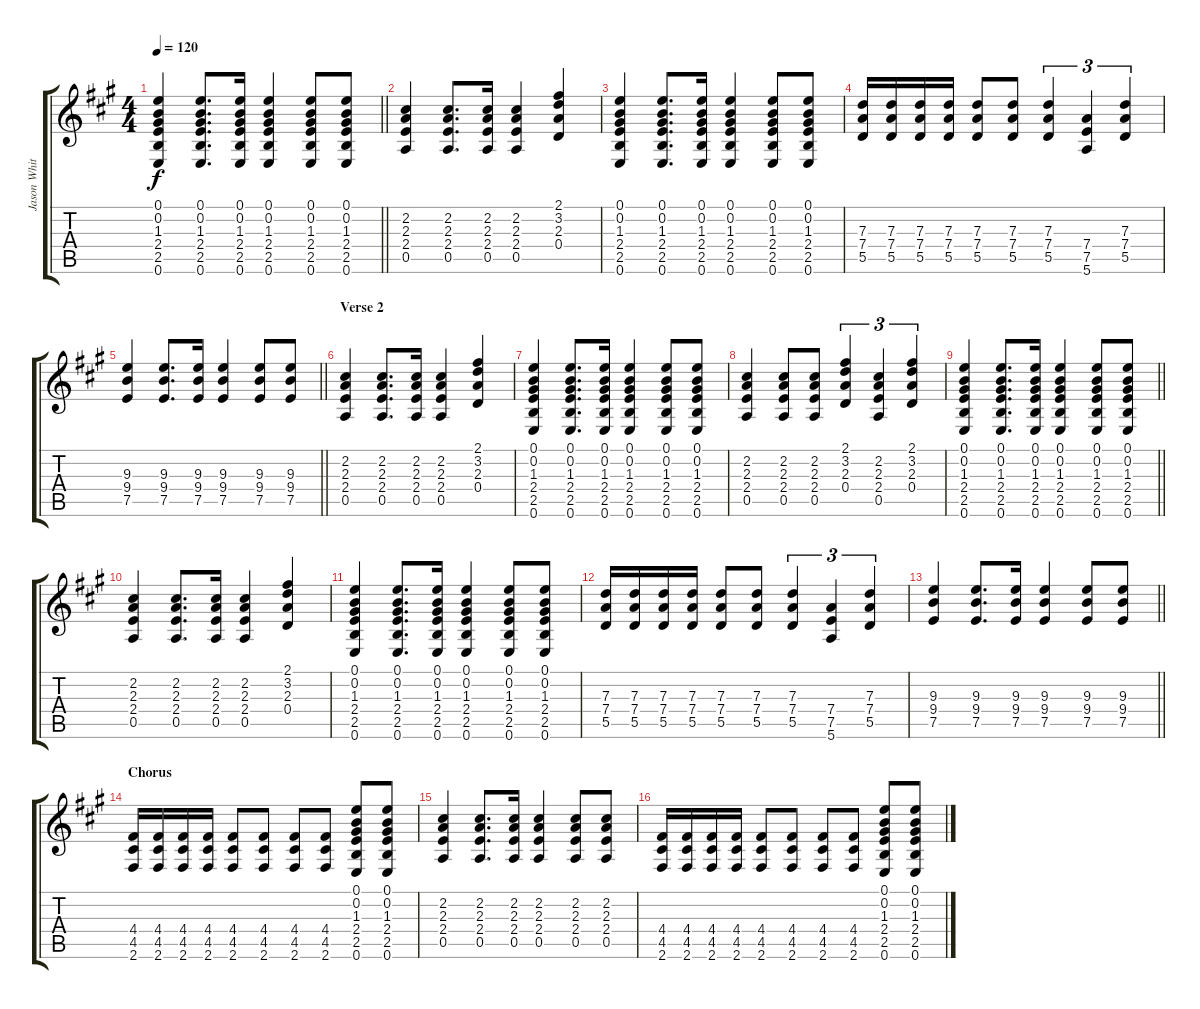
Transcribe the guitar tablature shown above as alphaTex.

\track ("Jason White (Lead Guitar)" "Jason Whit") {instrument distortionguitar}
\staff {score tabs}
\tuning (E4 B3 G3 D3 A2 E2) {hide}
\ts (4 4)
\tempo 120
\clef g2
\barLineRight lightlight
\ks a
(0.1 0.2 1.3 2.4 2.5 0.6).4{dy f} (0.1 0.2 1.3 2.4 2.5 0.6).8{d} (0.1 0.2 1.3 2.4 2.5 0.6).16 (0.1 0.2 1.3 2.4 2.5 0.6).4 (0.1 0.2 1.3 2.4 2.5 0.6).8 (0.1 0.2 1.3 2.4 2.5 0.6).8 |
(2.2 2.3 2.4 0.5).4 (2.2 2.3 2.4 0.5).8{d} (2.2 2.3 2.4 0.5).16 (2.2 2.3 2.4 0.5).4 (2.1 3.2 2.3 0.4).4 |
(0.1 0.2 1.3 2.4 2.5 0.6).4 (0.1 0.2 1.3 2.4 2.5 0.6).8{d} (0.1 0.2 1.3 2.4 2.5 0.6).16 (0.1 0.2 1.3 2.4 2.5 0.6).4 (0.1 0.2 1.3 2.4 2.5 0.6).8 (0.1 0.2 1.3 2.4 2.5 0.6).8 |
(7.3 7.4 5.5).16 (7.3 7.4 5.5).16 (7.3 7.4 5.5).16 (7.3 7.4 5.5).16 (7.3 7.4 5.5).8 (7.3 7.4 5.5).8 (7.3 7.4 5.5).4{tu (3 2)} (7.4 7.5 5.6).4{tu (3 2)} (7.3 7.4 5.5).4{tu (3 2)} |
\barLineRight lightlight
(9.3 9.4 7.5).4 (9.3 9.4 7.5).8{d} (9.3 9.4 7.5).16 (9.3 9.4 7.5).4 (9.3 9.4 7.5).8 (9.3 9.4 7.5).8 |
\section ("" "Verse 2")
(2.2 2.3 2.4 0.5).4 (2.2 2.3 2.4 0.5).8{d} (2.2 2.3 2.4 0.5).16 (2.2 2.3 2.4 0.5).4 (2.1 3.2 2.3 0.4).4 |
(0.1 0.2 1.3 2.4 2.5 0.6).4 (0.1 0.2 1.3 2.4 2.5 0.6).8{d} (0.1 0.2 1.3 2.4 2.5 0.6).16 (0.1 0.2 1.3 2.4 2.5 0.6).4 (0.1 0.2 1.3 2.4 2.5 0.6).8 (0.1 0.2 1.3 2.4 2.5 0.6).8 |
(2.2 2.3 2.4 0.5).4 (2.2 2.3 2.4 0.5).8 (2.2 2.3 2.4 0.5).8 (2.1 3.2 2.3 0.4).4{tu (3 2)} (2.2 2.3 2.4 0.5).4{tu (3 2)} (2.1 3.2 2.3 0.4).4{tu (3 2)} |
\barLineRight lightlight
(0.1 0.2 1.3 2.4 2.5 0.6).4 (0.1 0.2 1.3 2.4 2.5 0.6).8{d} (0.1 0.2 1.3 2.4 2.5 0.6).16 (0.1 0.2 1.3 2.4 2.5 0.6).4 (0.1 0.2 1.3 2.4 2.5 0.6).8 (0.1 0.2 1.3 2.4 2.5 0.6).8 |
(2.2 2.3 2.4 0.5).4 (2.2 2.3 2.4 0.5).8{d} (2.2 2.3 2.4 0.5).16 (2.2 2.3 2.4 0.5).4 (2.1 3.2 2.3 0.4).4 |
(0.1 0.2 1.3 2.4 2.5 0.6).4 (0.1 0.2 1.3 2.4 2.5 0.6).8{d} (0.1 0.2 1.3 2.4 2.5 0.6).16 (0.1 0.2 1.3 2.4 2.5 0.6).4 (0.1 0.2 1.3 2.4 2.5 0.6).8 (0.1 0.2 1.3 2.4 2.5 0.6).8 |
(7.3 7.4 5.5).16 (7.3 7.4 5.5).16 (7.3 7.4 5.5).16 (7.3 7.4 5.5).16 (7.3 7.4 5.5).8 (7.3 7.4 5.5).8 (7.3 7.4 5.5).4{tu (3 2)} (7.4 7.5 5.6).4{tu (3 2)} (7.3 7.4 5.5).4{tu (3 2)} |
\barLineRight lightlight
(9.3 9.4 7.5).4 (9.3 9.4 7.5).8{d} (9.3 9.4 7.5).16 (9.3 9.4 7.5).4 (9.3 9.4 7.5).8 (9.3 9.4 7.5).8 |
\section ("" "Chorus")
(4.4 4.5 2.6).16 (4.4 4.5 2.6).16 (4.4 4.5 2.6).16 (4.4 4.5 2.6).16 (4.4 4.5 2.6).8 (4.4 4.5 2.6).8 (4.4 4.5 2.6).8 (4.4 4.5 2.6).8 (0.1 0.2 1.3 2.4 2.5 0.6).8 (0.1 0.2 1.3 2.4 2.5 0.6).8 |
(2.2 2.3 2.4 0.5).4 (2.2 2.3 2.4 0.5).8{d} (2.2 2.3 2.4 0.5).16 (2.2 2.3 2.4 0.5).4 (2.2 2.3 2.4 0.5).8 (2.2 2.3 2.4 0.5).8 |
(4.4 4.5 2.6).16 (4.4 4.5 2.6).16 (4.4 4.5 2.6).16 (4.4 4.5 2.6).16 (4.4 4.5 2.6).8 (4.4 4.5 2.6).8 (4.4 4.5 2.6).8 (4.4 4.5 2.6).8 (0.1 0.2 1.3 2.4 2.5 0.6).8 (0.1 0.2 1.3 2.4 2.5 0.6).8
